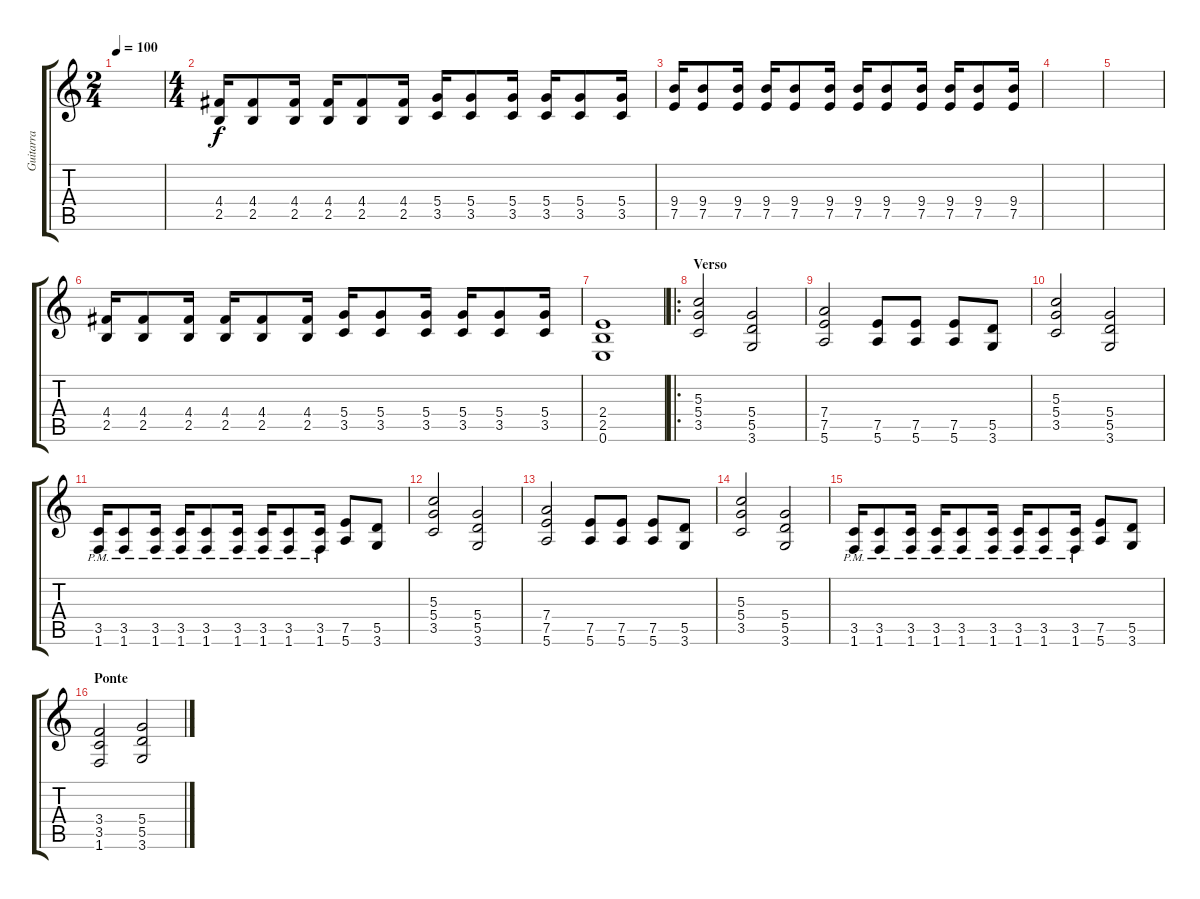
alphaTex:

\track ("Guitarra" "Guitarra") {instrument distortionguitar}
\staff {score tabs}
\tuning (E4 B3 G3 D3 A2 E2) {hide}
\ts (2 4)
\tempo 100
\clef g2
\ks c
|
\ts (4 4)
(4.4 2.5).16 (4.4 2.5).8 (4.4 2.5).16 (4.4 2.5).16 (4.4 2.5).8 (4.4 2.5).16 (5.4 3.5).16 (5.4 3.5).8 (5.4 3.5).16 (5.4 3.5).16 (5.4 3.5).8 (5.4 3.5).16 |
(9.4 7.5).16 (9.4 7.5).8 (9.4 7.5).16 (9.4 7.5).16 (9.4 7.5).8 (9.4 7.5).16 (9.4 7.5).16 (9.4 7.5).8 (9.4 7.5).16 (9.4 7.5).16 (9.4 7.5).8 (9.4 7.5).16 |
|
|
(4.4 2.5).16 (4.4 2.5).8 (4.4 2.5).16 (4.4 2.5).16 (4.4 2.5).8 (4.4 2.5).16 (5.4 3.5).16 (5.4 3.5).8 (5.4 3.5).16 (5.4 3.5).16 (5.4 3.5).8 (5.4 3.5).16 |
(2.4 2.5 0.6).1 |
\ro
\section ("" "Verso")
(5.3 5.4 3.5).2 (5.4 5.5 3.6).2 |
(7.4 7.5 5.6).2 (7.5 5.6).8 (7.5 5.6).8 (7.5 5.6).8 (5.5 3.6).8 |
(5.3 5.4 3.5).2 (5.4 5.5 3.6).2 |
(3.5{pm} 1.6{pm}).16 (3.5{pm} 1.6{pm}).8 (3.5{pm} 1.6{pm}).16 (3.5{pm} 1.6{pm}).16 (3.5{pm} 1.6{pm}).8 (3.5{pm} 1.6{pm}).16 (3.5{pm} 1.6{pm}).16 (3.5{pm} 1.6{pm}).8 (3.5{pm} 1.6{pm}).16 (7.5 5.6).8 (5.5 3.6).8 |
(5.3 5.4 3.5).2 (5.4 5.5 3.6).2 |
(7.4 7.5 5.6).2 (7.5 5.6).8 (7.5 5.6).8 (7.5 5.6).8 (5.5 3.6).8 |
(5.3 5.4 3.5).2 (5.4 5.5 3.6).2 |
(3.5{pm} 1.6{pm}).16 (3.5{pm} 1.6{pm}).8 (3.5{pm} 1.6{pm}).16 (3.5{pm} 1.6{pm}).16 (3.5{pm} 1.6{pm}).8 (3.5{pm} 1.6{pm}).16 (3.5{pm} 1.6{pm}).16 (3.5{pm} 1.6{pm}).8 (3.5{pm} 1.6{pm}).16 (7.5 5.6).8 (5.5 3.6).8 |
\section ("" "Ponte")
(3.4 3.5 1.6).2 (5.4 5.5 3.6).2
